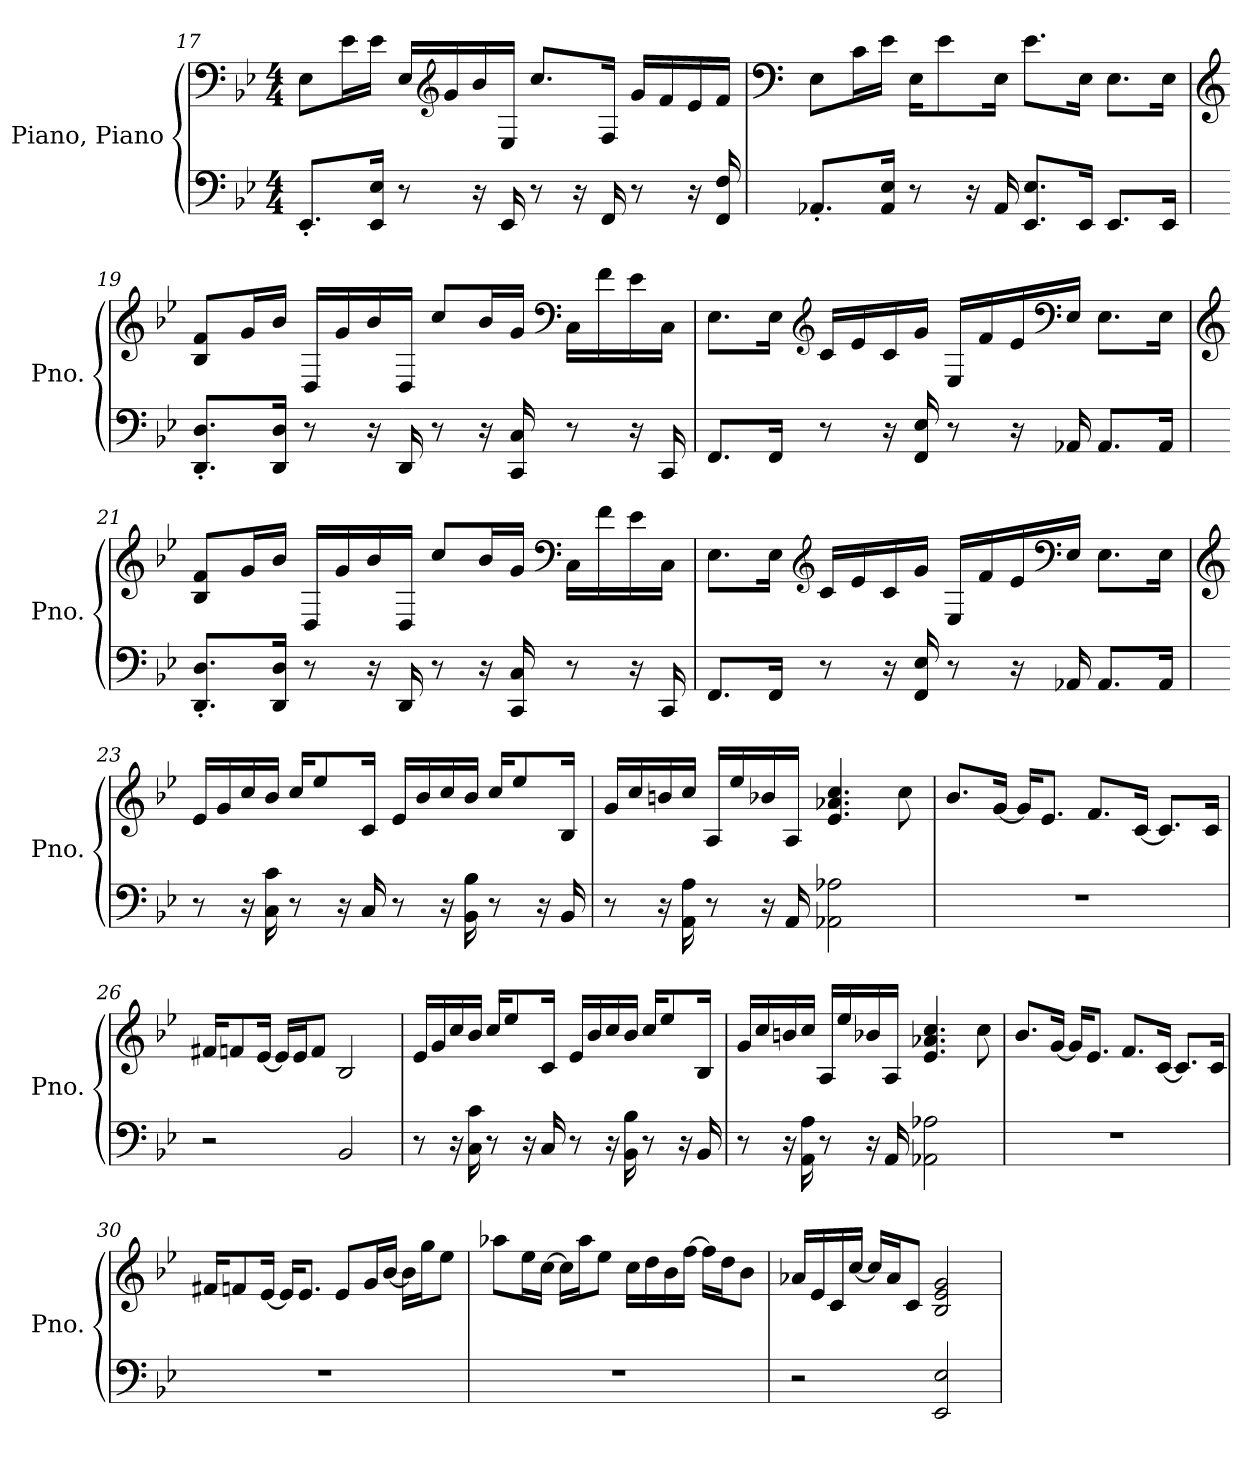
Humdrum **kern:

**kern	**kern
*part1	*part1
*staff2	*staff1
*I"Piano, Piano	*
*I'Pno.	*
!!LO:LB:g=z
*clefF4	*clefF4
*k[b-e-]	*k[b-e-]
*M4/4	*M4/4
=17	=17
8.EE-'/L	8E-\L
.	16e-\L
16EE-/ 16E-/Jk	16e-\JJ
8r	16E-/LL
*	*clefG2
.	16g/
16r	16b-/
16EE-/	16E-/JJ
8r	8.cc/L
16r	.
16FF/	16F/Jk
8r	16g/LL
.	16f/
16r	16e-/
16FF/ 16F/	16f/JJ
=18	=18
*	*clefF4
8.AA-X'/L	8E-\L
.	16c\L
16AA-/ 16E-/Jk	16e-\JJ
8r	16E-\KL
.	8e-\
16r	.
16AA-/	16E-\Jk
8.EE-/ 8.E-/L	8.e-\L
16EE-/Jk	16E-\Jk
8.EE-/L	8.E-\L
16EE-/Jk	16E-\Jk
!!LO:LB:g=z
=19	=19
*	*clefG2
8.DD/' 8.D/'L	8B-/ 8f/L
.	16g/L
16DD/ 16D/Jk	16b-/JJ
8r	16D/LL
.	16g/
16r	16b-/
16DD/	16D/JJ
8r	8cc/L
16r	16b-/L
16CC/ 16C/	16g/JJ
*	*clefF4
8r	16C\LL
.	16f\
16r	16e-\
16CC/	16C\JJ
=20	=20
8.FF/L	8.E-\L
16FF/Jk	16E-\Jk
*	*clefG2
8r	16c/LL
.	16e-/
16r	16c/
16FF/ 16E-/	16g/JJ
8r	16E-/LL
.	16f/
16r	16e-/
*	*clefF4
16AA-X/	16E-/JJ
8.AA-/L	8.E-\L
16AA-/Jk	16E-\Jk
!!LO:LB:g=z
=21	=21
*	*clefG2
8.DD/' 8.D/'L	8B-/ 8f/L
.	16g/L
16DD/ 16D/Jk	16b-/JJ
8r	16D/LL
.	16g/
16r	16b-/
16DD/	16D/JJ
8r	8cc/L
16r	16b-/L
16CC/ 16C/	16g/JJ
*	*clefF4
8r	16C\LL
.	16f\
16r	16e-\
16CC/	16C\JJ
=22	=22
8.FF/L	8.E-\L
16FF/Jk	16E-\Jk
*	*clefG2
8r	16c/LL
.	16e-/
16r	16c/
16FF/ 16E-/	16g/JJ
8r	16E-/LL
.	16f/
16r	16e-/
*	*clefF4
16AA-X/	16E-/JJ
8.AA-/L	8.E-\L
16AA-/Jk	16E-\Jk
!!LO:LB:g=z
=23	=23
*	*clefG2
8r	16e-/LL
.	16g/
16r	16cc/
16C\ 16c\	16b-/JJ
8r	16cc/KL
.	8ee-/
16r	.
16C/	16c/Jk
8r	16e-/LL
.	16b-/
16r	16cc/
16BB-\ 16B-\	16b-/JJ
8r	16cc/KL
.	8ee-/
16r	.
16BB-/	16B-/Jk
=24	=24
8r	16g/LL
.	16cc/
16r	16bn/
16AA\ 16A\	16cc/JJ
8r	16A/LL
.	16ee-/
16r	16b-X/
16AA/	16A/JJ
2AA-X\ 2A-X\	4.e-/ 4.a-X/ 4.cc/
.	8cc\
=25	=25
1r	8.b-/L
.	[16g/Jk
.	16g/KL]
.	8.e-/J
.	8.f/L
.	[16c/Jk
.	8.c/L]
.	16c/Jk
!!LO:LB:g=z
=26	=26
2r	16f#X/KL
.	8fn/
.	[16e-/Jk
.	16e-/LL]
.	16e-/J
.	8f/J
2BB-/	2B-/
=27	=27
8r	16e-/LL
.	16g/
16r	16cc/
16C\ 16c\	16b-/JJ
8r	16cc/KL
.	8ee-/
16r	.
16C/	16c/Jk
8r	16e-/LL
.	16b-/
16r	16cc/
16BB-\ 16B-\	16b-/JJ
8r	16cc/KL
.	8ee-/
16r	.
16BB-/	16B-/Jk
=28	=28
8r	16g/LL
.	16cc/
16r	16bn/
16AA\ 16A\	16cc/JJ
8r	16A/LL
.	16ee-/
16r	16b-X/
16AA/	16A/JJ
2AA-X\ 2A-X\	4.e-/ 4.a-X/ 4.cc/
.	8cc\
!!LO:PB:g=z
=29	=29
1r	8.b-/L
.	[16g/Jk
.	16g/KL]
.	8.e-/J
.	8.f/L
.	[16c/Jk
.	8.c/L]
.	16c/Jk
=30	=30
1r	16f#X/KL
.	8fn/
.	[16e-/Jk
.	16e-/KL]
.	8.e-/J
.	8e-/L
.	16g/L
.	[16b-/JJ
.	16b-\LL]
.	16gg\J
.	8ee-\J
=31	=31
1r	8aa-X\L
.	16ee-\L
.	[16cc\JJ
.	16cc\LL]
.	16aa-\J
.	8ee-\J
.	16cc\LL
.	16dd\
.	16b-\
.	[16ff\JJ
.	16ff\LL]
.	16dd\J
.	8b-\J
!!LO:LB:g=z
=32	=32
2r	16a-X/LL
.	16e-/
.	16c/
.	[16cc/JJ
.	16cc/LL]
.	16a-/J
.	8c/J
2EE-/ 2E-/	2B-/ 2e-/ 2g/
=	=
*-	*-
